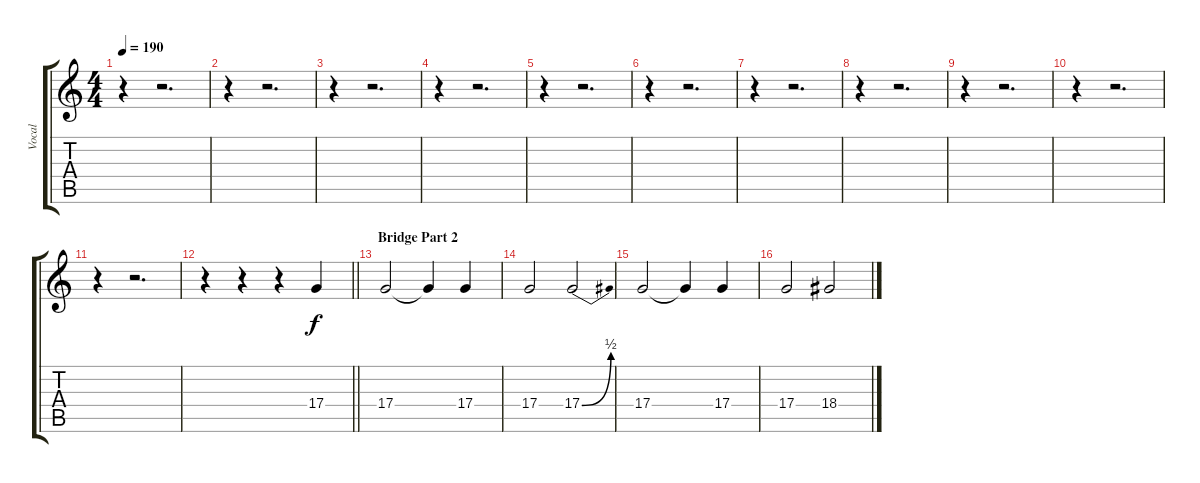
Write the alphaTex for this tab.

\track ("Vocal" "Vocal") {instrument oboe}
\staff {score tabs}
\tuning (E4 B3 G3 D3 A2 E2) {hide}
\ts (4 4)
\tempo 190
\clef g2
\ks c
r.4{dy f} r.2{d} |
r.4 r.2{d} |
r.4 r.2{d} |
r.4 r.2{d} |
r.4 r.2{d} |
r.4 r.2{d} |
r.4 r.2{d} |
r.4 r.2{d} |
r.4 r.2{d} |
r.4 r.2{d} |
r.4 r.2{d} |
\barLineRight lightlight
r.4 r.4 r.4 17.4.4 |
\section ("" "Bridge Part 2")
17.4.2 17.4{t}.4 17.4.4 |
17.4.2 17.4{be (bend 0 0 60 2)}.2 |
17.4.2 17.4{t}.4 17.4.4 |
17.4.2 18.4.2
